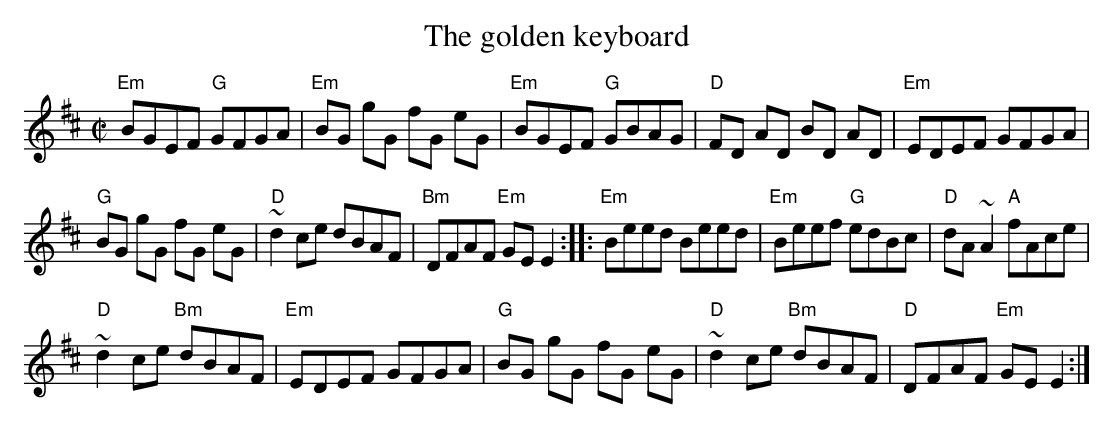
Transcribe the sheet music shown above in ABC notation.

X:1
T:The golden keyboard
M:C|
L:1/8
K:D
"Em"BGEF "G"GFGA|"Em"BG gG fG eG|"Em"BGEF "G"GBAG|"D"FD AD BD AD|\
"Em"EDEF GFGA|
"G"BG gG fG eG|"D"~d2ce dBAF|"Bm"DFAF "Em"GEE2:|\
|:"Em"Beed Beed|"Em"Beef "G"edBc|"D"dA~A2 "A"fAce|
"D"~d2ce "Bm"dBAF|\
"Em"EDEF GFGA|"G"BG gG fG eG|"D"~d2ce "Bm"dBAF|"D"DFAF "Em"GEE2:|
